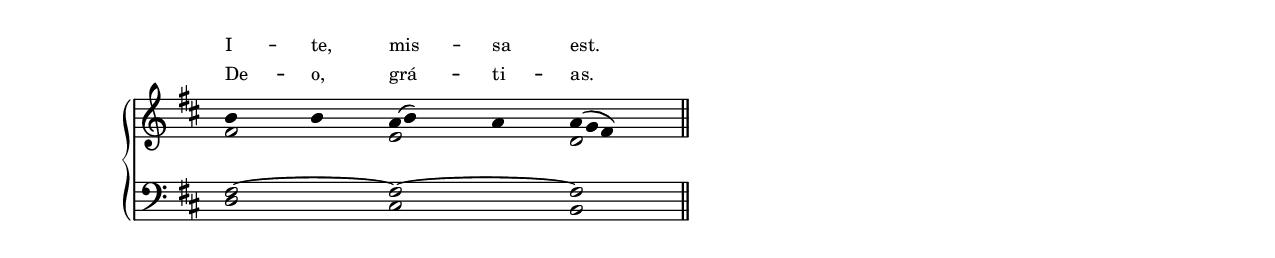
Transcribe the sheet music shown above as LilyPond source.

\version "2.18"
\include "gregorian.ly"
\include "noh2.ily"

%Page reference: page v.95
%(volume.page)

%Proofed 3/14

global = {
 \key fis \phrygian
 \cadenzaOn 
 \override Glissando #'thickness = #2.0
}

chantTextA = \lyricmode {
I -- te, mis -- sa est. }
chantTextB = \lyricmode {
De -- o, grá -- ti -- as. }

chantMusic = {
  \tieDown b'4 b'4 a'4( b'4) a'4 a'4( g'4 fis'4) \finalis

}

altoMusic = {
  fis'2 e'2*3/2 d'2*3/2
}

tenorMusic = {
  fis2~ fis2*3/2~ fis2*3/2 \finalis
}

bassMusic = {
  d2 cis2*3/2 b,2*3/2
}

voiceLines = {
\voiceLineStyle


}

\score{
  <<
    \new Lyrics = "chanta"
    \new Lyrics = "chantb"
    \new GrandStaff <<
      \set GrandStaff.autoBeaming = ##f
      \set GrandStaff.instrumentName = \markup \center-column {
        ""
      }
      \new Staff = up <<
        \new Voice = "chant" {
          \voiceOne \global \chantMusic
        }
        \new Voice {
          \voiceTwo \global \altoMusic
        }
      >>

      \new Staff = down <<
        \clef bass
        \new Voice {
          \voiceOne \global \tenorMusic
        }
        \new Voice {
          \voiceTwo \global \bassMusic
        }
	\new Voice {
        \voiceThree \global \voiceLines
        }
      >>
    >>
    \context Lyrics = "chanta" {
      \lyricsto chant {
      \chantTextA
    }
    }
    \context Lyrics = "chantb" {
      \lyricsto chant {
      \chantTextB
    }
    }
  >>
  \layout{
  }
  
}
